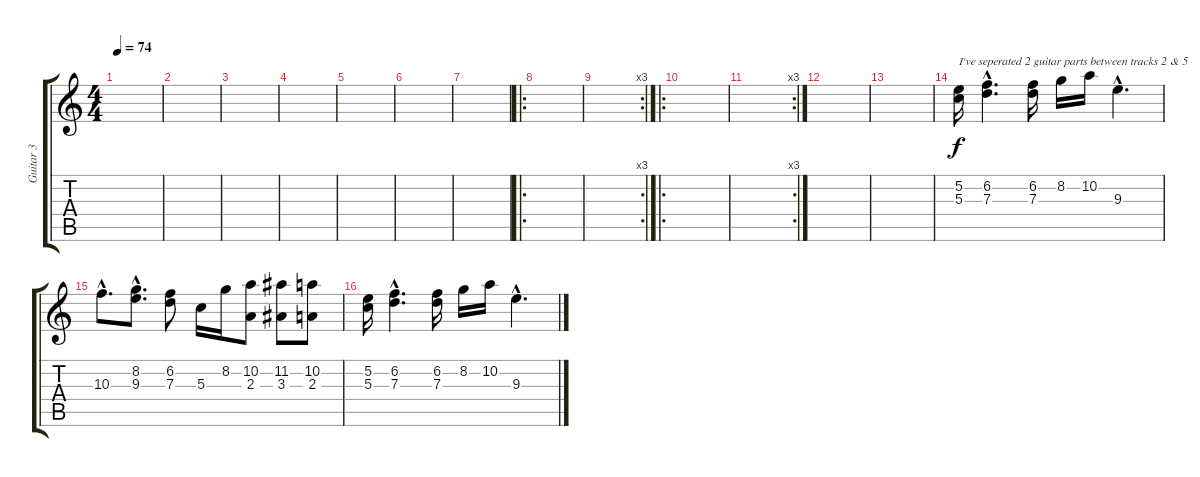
\track ("Guitar 3" "Guitar 3") {instrument distortionguitar}
\staff {score tabs}
\tuning (E4 B3 G3 D3 A2 E2) {hide}
\ts (4 4)
\tempo 74
\clef g2
\ks c
|
|
|
|
|
|
|
\ro
|
\rc 3
|
\ro
|
\rc 3
|
|
|
(5.2 5.3).16{txt "I've seperated 2 guitar parts between tracks 2 & 5"} (6.2{hac} 7.3{hac}).4{d} (6.2 7.3).16 8.2.16 10.2.16 9.3{hac}.4{d} |
10.3{hac}.8{d} (8.2{hac} 9.3{hac}).8{d} (6.2 7.3).8 5.3.16 8.2.16 (10.2 2.3).8 (11.2 3.3).8 (10.2 2.3).8 |
(5.2 5.3).16 (6.2{hac} 7.3{hac}).4{d} (6.2 7.3).16 8.2.16 10.2.16 9.3{hac}.4{d}
